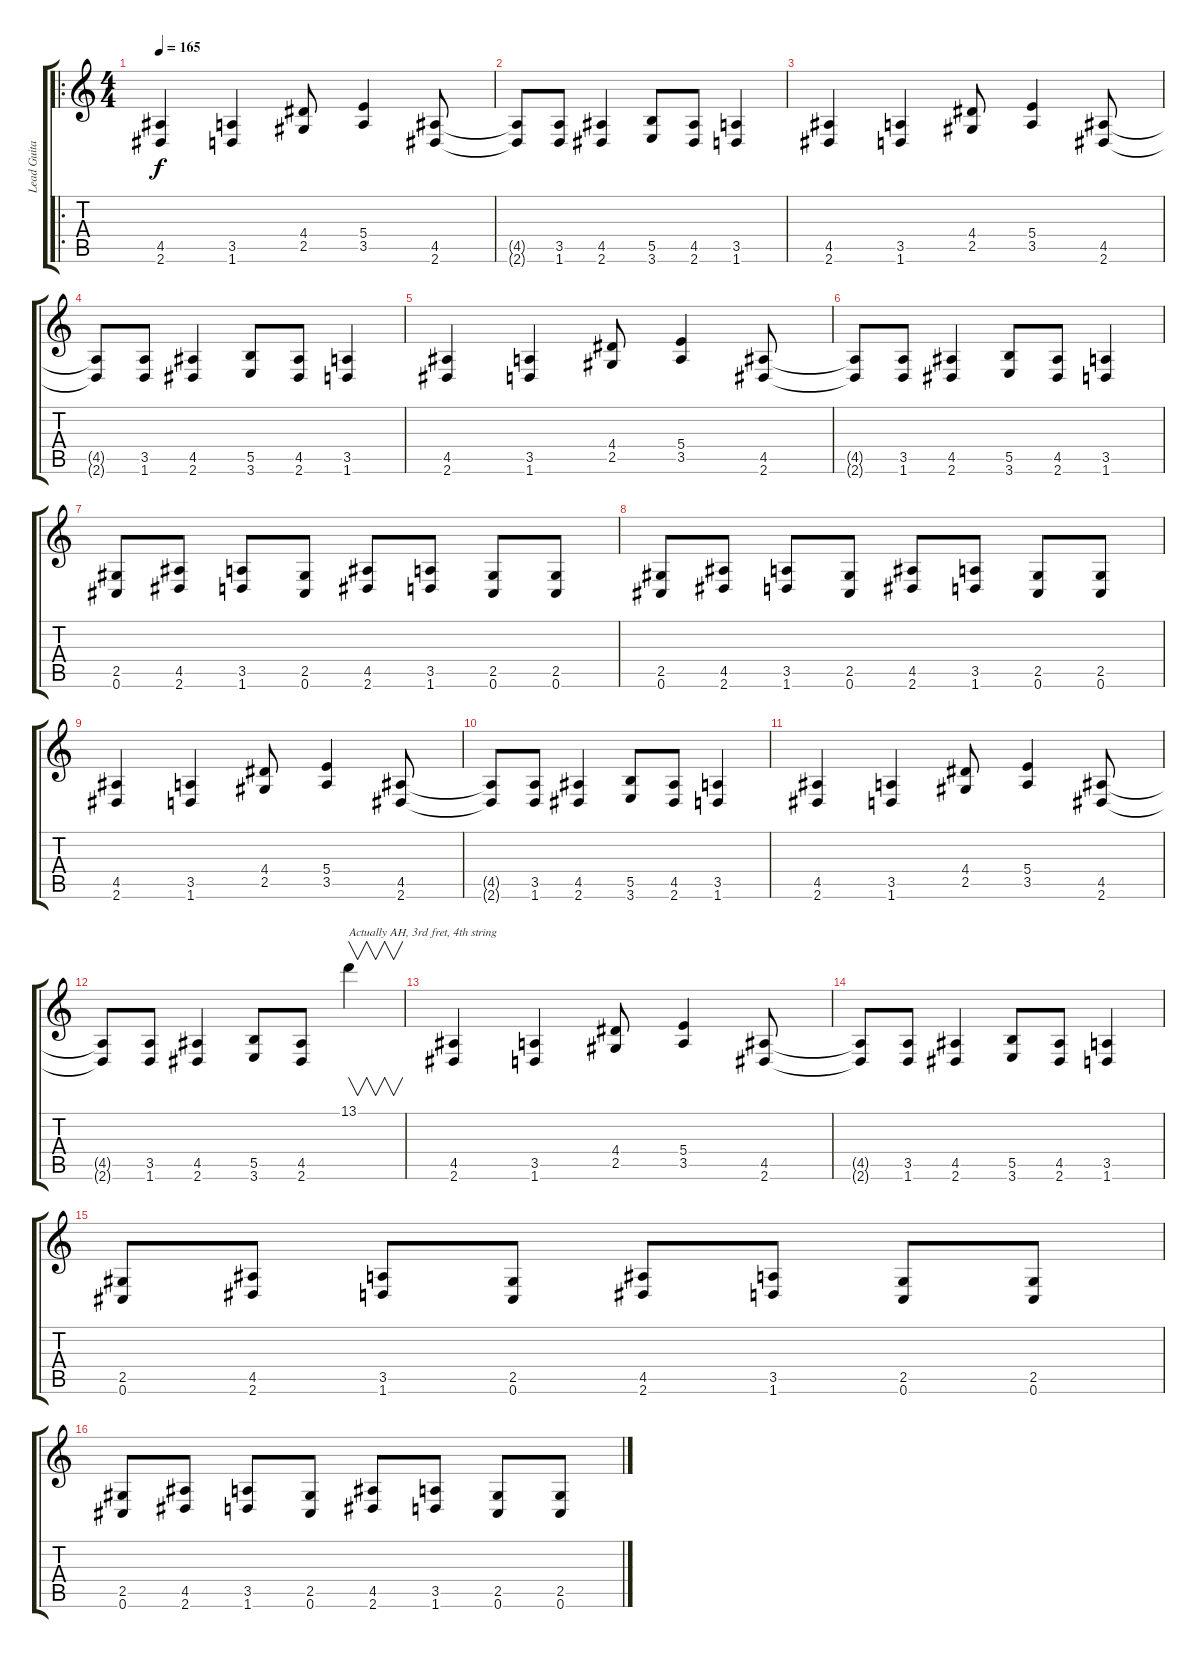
\track ("Lead Guitar" "Lead Guita") {instrument distortionguitar}
\staff {score tabs}
\tuning (Db4 Ab3 E3 B2 Gb2 Db2) {hide}
\ro
\ts (4 4)
\tempo 165
\clef g2
\ks c
(4.5 2.6).4{dy f volume 15 instrument distortionguitar} (3.5 1.6).4 (4.4 2.5).8 (5.4 3.5).4 (4.5 2.6).8 |
(4.5{t} 2.6{t}).8 (3.5 1.6).8 (4.5 2.6).4 (5.5 3.6).8 (4.5 2.6).8 (3.5 1.6).4 |
(4.5 2.6).4 (3.5 1.6).4 (4.4 2.5).8 (5.4 3.5).4 (4.5 2.6).8 |
(4.5{t} 2.6{t}).8 (3.5 1.6).8 (4.5 2.6).4 (5.5 3.6).8 (4.5 2.6).8 (3.5 1.6).4 |
(4.5 2.6).4 (3.5 1.6).4 (4.4 2.5).8 (5.4 3.5).4 (4.5 2.6).8 |
(4.5{t} 2.6{t}).8 (3.5 1.6).8 (4.5 2.6).4 (5.5 3.6).8 (4.5 2.6).8 (3.5 1.6).4 |
(2.5 0.6).8 (4.5 2.6).8 (3.5 1.6).8 (2.5 0.6).8 (4.5 2.6).8 (3.5 1.6).8 (2.5 0.6).8 (2.5 0.6).8 |
(2.5 0.6).8 (4.5 2.6).8 (3.5 1.6).8 (2.5 0.6).8 (4.5 2.6).8 (3.5 1.6).8 (2.5 0.6).8 (2.5 0.6).8 |
(4.5 2.6).4 (3.5 1.6).4 (4.4 2.5).8 (5.4 3.5).4 (4.5 2.6).8 |
(4.5{t} 2.6{t}).8 (3.5 1.6).8 (4.5 2.6).4 (5.5 3.6).8 (4.5 2.6).8 (3.5 1.6).4 |
(4.5 2.6).4 (3.5 1.6).4 (4.4 2.5).8 (5.4 3.5).4 (4.5 2.6).8 |
(4.5{t} 2.6{t}).8 (3.5 1.6).8 (4.5 2.6).4 (5.5 3.6).8 (4.5 2.6).8 13.1.4{v txt "Actually AH, 3rd fret, 4th string"} |
(4.5 2.6).4 (3.5 1.6).4 (4.4 2.5).8 (5.4 3.5).4 (4.5 2.6).8 |
(4.5{t} 2.6{t}).8 (3.5 1.6).8 (4.5 2.6).4 (5.5 3.6).8 (4.5 2.6).8 (3.5 1.6).4 |
(2.5 0.6).8 (4.5 2.6).8 (3.5 1.6).8 (2.5 0.6).8 (4.5 2.6).8 (3.5 1.6).8 (2.5 0.6).8 (2.5 0.6).8 |
(2.5 0.6).8 (4.5 2.6).8 (3.5 1.6).8 (2.5 0.6).8 (4.5 2.6).8 (3.5 1.6).8 (2.5 0.6).8 (2.5 0.6).8
